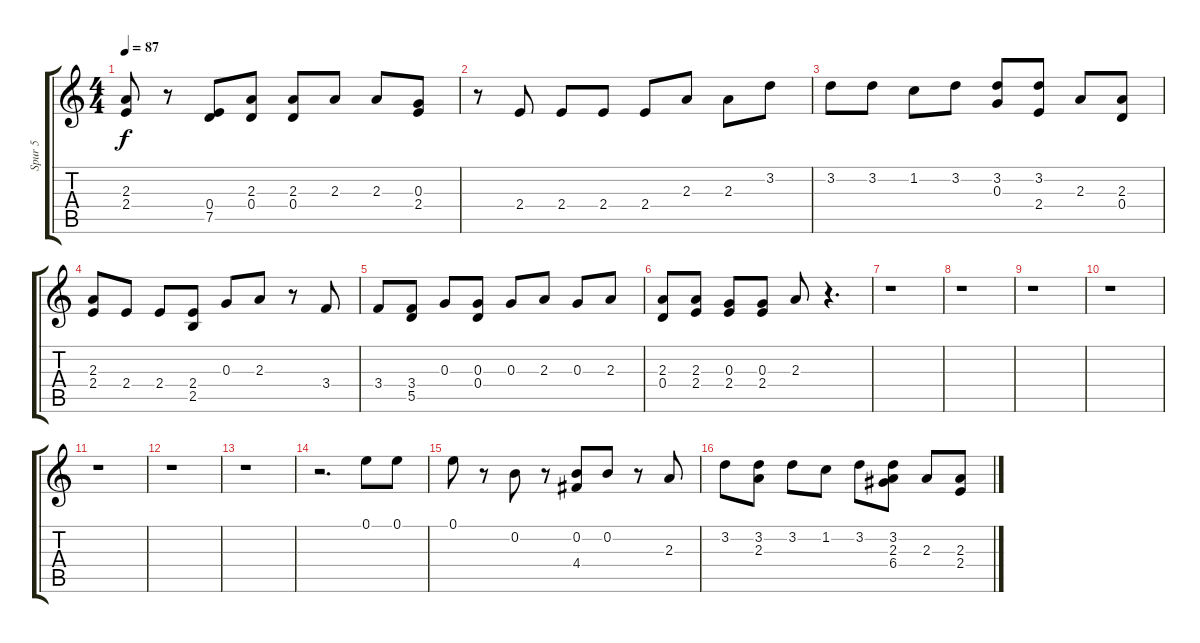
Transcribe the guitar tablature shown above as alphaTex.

\track ("Spur 5" "Spur 5") {instrument distortionguitar}
\staff {score tabs}
\tuning (E4 B3 G3 D3 A2 E2) {hide}
\ts (4 4)
\tempo 87
\clef g2
\ks c
(2.3 2.4).8{dy f} r.8 (0.4 7.5).8 (2.3 0.4).8 (2.3 0.4).8 2.3.8 2.3.8 (0.3 2.4).8 |
r.8 2.4.8 2.4.8 2.4.8 2.4.8 2.3.8 2.3.8 3.2.8 |
3.2.8 3.2.8 1.2.8 3.2.8 (3.2 0.3).8 (3.2 2.4).8 2.3.8 (2.3 0.4).8 |
(2.3 2.4).8 2.4.8 2.4.8 (2.4 2.5).8 0.3.8 2.3.8 r.8 3.4.8 |
3.4.8 (3.4 5.5).8 0.3.8 (0.3 0.4).8 0.3.8 2.3.8 0.3.8 2.3.8 |
(2.3 0.4).8 (2.3 2.4).8 (0.3 2.4).8 (0.3 2.4).8 2.3.8 r.4{d} |
r.1 |
r.1 |
r.1 |
r.1 |
r.1 |
r.1 |
r.1 |
r.2{d} 0.1.8 0.1.8 |
0.1.8 r.8 0.2.8 r.8 (0.2 4.4).8 0.2.8 r.8 2.3.8 |
3.2.8 (3.2 2.3).8 3.2.8 1.2.8 3.2.8 (3.2 2.3 6.4).8 2.3.8 (2.3 2.4).8
